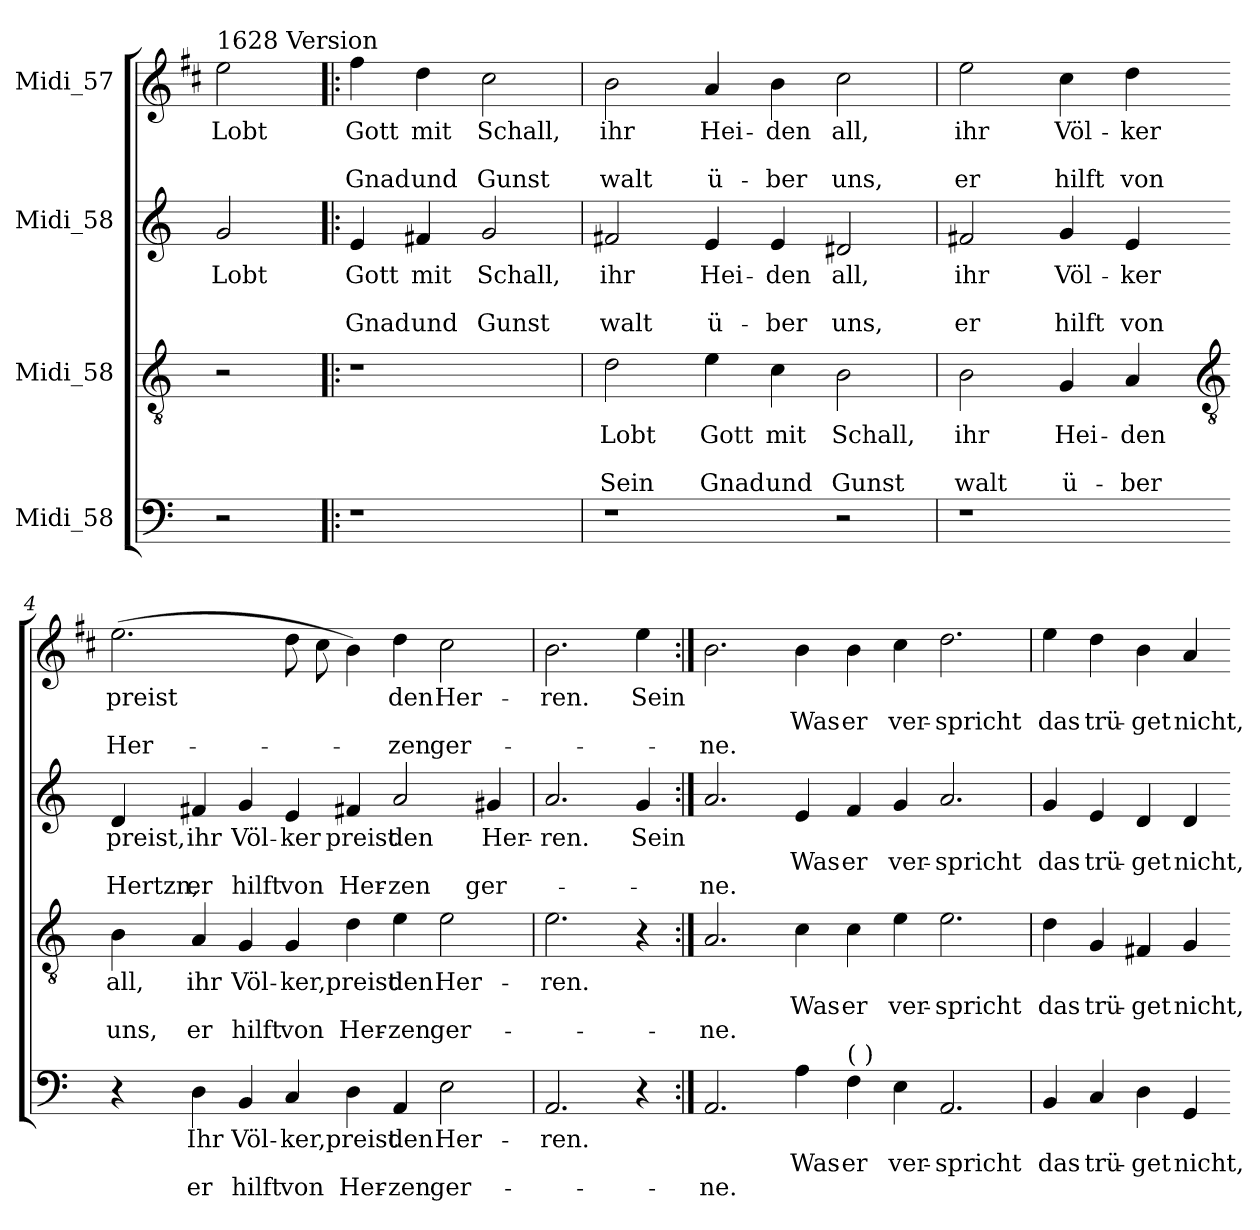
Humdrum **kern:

**kern	**text	**text	**text	**kern	**text	**text	**text	**kern	**text	**text	**text	**kern	**text	**text	**text
*part4	*part4	*part4	*part4	*part3	*part3	*part3	*part3	*part2	*part2	*part2	*part2	*part1	*part1	*part1	*part1
*staff4	*staff4	*staff4	*staff4	*staff3	*staff3	*staff3	*staff3	*staff2	*staff2	*staff2	*staff2	*staff1	*staff1	*staff1	*staff1
*I"Midi_58	*	*	*	*I"Midi_58	*	*	*	*I"Midi_58	*	*	*	*I"Midi_57	*	*	*
*clefF4	*	*	*	*clefGv2	*	*	*	*clefG2	*	*	*	*clefG2	*	*	*
*	*	*	*	*	*	*	*	*	*	*	*	*ITrd1c2	*	*	*
*k[]	*	*	*	*k[]	*	*	*	*k[]	*	*	*	*k[]	*	*	*
*C:	*	*	*	*C:	*	*	*	*C:	*	*	*	*C:	*	*	*
=	=	=	=	=	=	=	=	=	=	=	=	=	=	=	=
!	!	!	!	!	!	!	!	!	!	!	!	!LO:TX:a:t=1628 Version	!	!	!
!	!	!	!	!	!	!	!	!	!LO:LY:b	!	!	!	!LO:LY:b	!	!
2r	.	.	.	2r	.	.	.	2g	Lobt	.	.	2dd	Lobt	.	.
=1!|:	=1!|:	=1!|:	=1!|:	=1!|:	=1!|:	=1!|:	=1!|:	=1!|:	=1!|:	=1!|:	=1!|:	=1!|:	=1!|:	=1!|:	=1!|:
!	!	!	!	!	!	!	!	!	!LO:LY:b	!	!LO:LY:b	!	!LO:LY:b	!	!LO:LY:b
1r	.	.	.	1r	.	.	.	4e	Gott	.	Gnad	4ee	Gott	.	Gnad
!	!	!	!	!	!	!	!	!	!LO:LY:b	!	!LO:LY:b	!	!LO:LY:b	!	!LO:LY:b
.	.	.	.	.	.	.	.	4f#X	mit	.	und	4cc	mit	.	und
!	!	!	!	!	!	!	!	!	!LO:LY:b	!	!LO:LY:b	!	!LO:LY:b	!	!LO:LY:b
.	.	.	.	.	.	.	.	2g	Schall,	.	Gunst	2b	Schall,	.	Gunst
=2	=2	=2	=2	=2	=2	=2	=2	=2	=2	=2	=2	=2	=2	=2	=2
!	!	!	!	!	!LO:LY:b	!	!LO:LY:b	!	!LO:LY:b	!	!LO:LY:b	!	!LO:LY:b	!	!LO:LY:b
1r	.	.	.	2d	Lobt	.	Sein	2f#X	ihr	.	walt	2a	ihr	.	walt
!	!	!	!	!	!LO:LY:b	!	!LO:LY:b	!	!LO:LY:b	!	!LO:LY:b	!	!LO:LY:b	!	!LO:LY:b
.	.	.	.	4e	Gott	.	Gnad	4e	Hei-	.	-ü-	4g	Hei-	.	-ü-
!	!	!	!	!	!LO:LY:b	!	!LO:LY:b	!	!LO:LY:b	!	!LO:LY:b	!	!LO:LY:b	!	!LO:LY:b
.	.	.	.	4c	mit	.	und	4e	-den	.	ber	4a	-den	.	ber
!	!	!	!	!	!LO:LY:b	!	!LO:LY:b	!	!LO:LY:b	!	!LO:LY:b	!	!LO:LY:b	!	!LO:LY:b
2r	.	.	.	2B	Schall,	.	Gunst	2d#X	all,	.	uns,	2b	all,	.	uns,
=3	=3	=3	=3	=3	=3	=3	=3	=3	=3	=3	=3	=3	=3	=3	=3
!	!	!	!	!	!LO:LY:b	!	!LO:LY:b	!	!LO:LY:b	!	!LO:LY:b	!	!LO:LY:b	!	!LO:LY:b
1r	.	.	.	2B	ihr	.	walt	2f#X	ihr	.	er	2dd	ihr	.	er
!	!	!	!	!	!LO:LY:b	!	!LO:LY:b	!	!LO:LY:b	!	!LO:LY:b	!	!LO:LY:b	!	!LO:LY:b
.	.	.	.	4G	Hei-	.	-ü-	4g	Völ-	.	-hilft	4b	Völ-	.	-hilft
!	!	!	!	!	!LO:LY:b	!	!LO:LY:b	!	!LO:LY:b	!	!LO:LY:b	!	!LO:LY:b	!	!LO:LY:b
.	.	.	.	4A	-den	.	ber	4e	ker	.	von	4cc	ker	.	von
!!LO:LB:g=z
=4-	=4-	=4-	=4-	=4-	=4-	=4-	=4-	=4-	=4-	=4-	=4-	=4-	=4-	=4-	=4-
*	*	*	*	*clefGv2	*	*	*	*	*	*	*	*	*	*	*
!	!	!	!	!	!LO:LY:b	!	!LO:LY:b	!	!LO:LY:b	!	!LO:LY:b	!	!LO:LY:b	!	!LO:LY:b
4r	.	.	.	4B	all,	.	uns,	4d	preist,	.	Hertzn,	(>2.dd	preist	.	Her-
!	!LO:LY:b	!	!LO:LY:b	!	!LO:LY:b	!	!LO:LY:b	!	!LO:LY:b	!	!LO:LY:b	!	!	!	!
4D	Ihr	.	er	4A	ihr	.	er	4f#X	ihr	.	er	.	.	.	.
!	!LO:LY:b	!	!LO:LY:b	!	!LO:LY:b	!	!LO:LY:b	!	!LO:LY:b	!	!LO:LY:b	!	!	!	!
4BB	Völ-	.	-hilft	4G	Völ-	.	-hilft	4g	Völ-	.	-hilft	.	.	.	.
!	!LO:LY:b	!	!LO:LY:b	!	!LO:LY:b	!	!LO:LY:b	!	!LO:LY:b	!	!LO:LY:b	!	!	!	!
4C	ker,	.	von	4G	ker,	.	von	4e	ker	.	von	8cc	.	.	.
.	.	.	.	.	.	.	.	.	.	.	.	8b	.	.	.
!	!LO:LY:b	!	!LO:LY:b	!	!LO:LY:b	!	!LO:LY:b	!	!LO:LY:b	!	!LO:LY:b	!	!	!	!
4D	preist	.	Her-	4d	preist	.	Her-	4f#X	preist	.	Her-	4a)	.	.	.
!	!LO:LY:b	!	!LO:LY:b	!	!LO:LY:b	!	!LO:LY:b	!	!LO:LY:b	!	!LO:LY:b	!	!LO:LY:b	!	!LO:LY:b
4AA	-den	.	zen	4e	-den	.	zen	2a	-den	.	zen	4cc	-den	.	zen
!	!LO:LY:b	!	!LO:LY:b	!	!LO:LY:b	!	!LO:LY:b	!	!	!	!	!	!LO:LY:b	!	!LO:LY:b
2E	Her-	.	-ger-	2e	Her-	.	-ger-	.	.	.	.	2b	Her-	.	-ger-
!	!	!	!	!	!	!	!	!	!LO:LY:b	!	!LO:LY:b	!	!	!	!
.	.	.	.	.	.	.	.	4g#X	Her-	.	-ger-	.	.	.	.
=5	=5	=5	=5	=5	=5	=5	=5	=5	=5	=5	=5	=5	=5	=5	=5
!	!LO:LY:b	!	!	!	!LO:LY:b	!	!	!	!LO:LY:b	!	!	!	!LO:LY:b	!	!
2.AA	-ren.	.	.	2.e	-ren.	.	.	2.a	-ren.	.	.	2.a	-ren.	.	.
!	!	!	!	!	!	!	!	!	!LO:LY:b	!	!	!	!LO:LY:b	!	!
4r	.	.	.	4r	.	.	.	4g	Sein	.	.	4dd	Sein	.	.
=6:|!	=6:|!	=6:|!	=6:|!	=6:|!	=6:|!	=6:|!	=6:|!	=6:|!	=6:|!	=6:|!	=6:|!	=6:|!	=6:|!	=6:|!	=6:|!
!	!	!	!LO:LY:b	!	!	!	!LO:LY:b	!	!	!	!LO:LY:b	!	!	!	!LO:LY:b
2.AA	.	.	ne.	2.A	.	.	ne.	2.a	.	.	ne.	2.a	.	.	ne.
!	!	!LO:LY:b	!	!	!	!LO:LY:b	!	!	!	!LO:LY:b	!	!	!	!LO:LY:b	!
4A	.	Was	.	4c	.	Was	.	4e	.	Was	.	4a	.	Was	.
!LO:TX:a:t=(  )	!	!	!	!	!	!	!	!	!	!	!	!	!	!	!
!	!	!LO:LY:b	!	!	!	!LO:LY:b	!	!	!	!LO:LY:b	!	!	!	!LO:LY:b	!
4F	.	er	.	4c	.	er	.	4f	.	er	.	4a	.	er	.
!	!	!LO:LY:b	!	!	!	!LO:LY:b	!	!	!	!LO:LY:b	!	!	!	!LO:LY:b	!
4E	.	ver-	.	4e	.	ver-	.	4g	.	ver-	.	4b	.	ver-	.
!	!	!LO:LY:b	!	!	!	!LO:LY:b	!	!	!	!LO:LY:b	!	!	!	!LO:LY:b	!
2.AA	.	-spricht	.	2.e	.	-spricht	.	2.a	.	-spricht	.	2.cc	.	-spricht	.
=7	=7	=7	=7	=7	=7	=7	=7	=7	=7	=7	=7	=7	=7	=7	=7
!	!	!LO:LY:b	!	!	!	!LO:LY:b	!	!	!	!LO:LY:b	!	!	!	!LO:LY:b	!
4BB	.	das	.	4d	.	das	.	4g	.	das	.	4dd	.	das	.
!	!	!LO:LY:b	!	!	!	!LO:LY:b	!	!	!	!LO:LY:b	!	!	!	!LO:LY:b	!
4C	.	trü-	.	4G	.	trü-	.	4e	.	trü-	.	4cc	.	trü-	.
!	!	!LO:LY:b	!	!	!	!LO:LY:b	!	!	!	!LO:LY:b	!	!	!	!LO:LY:b	!
4D	.	-get	.	4F#X	.	-get	.	4d	.	-get	.	4a	.	-get	.
!	!	!LO:LY:b	!	!	!	!LO:LY:b	!	!	!	!LO:LY:b	!	!	!	!LO:LY:b	!
4GG	.	nicht,	.	4G	.	nicht,	.	4d	.	nicht,	.	4g	.	nicht,	.
=-	=-	=-	=-	=-	=-	=-	=-	=-	=-	=-	=-	=-	=-	=-	=-
*-	*-	*-	*-	*-	*-	*-	*-	*-	*-	*-	*-	*-	*-	*-	*-
